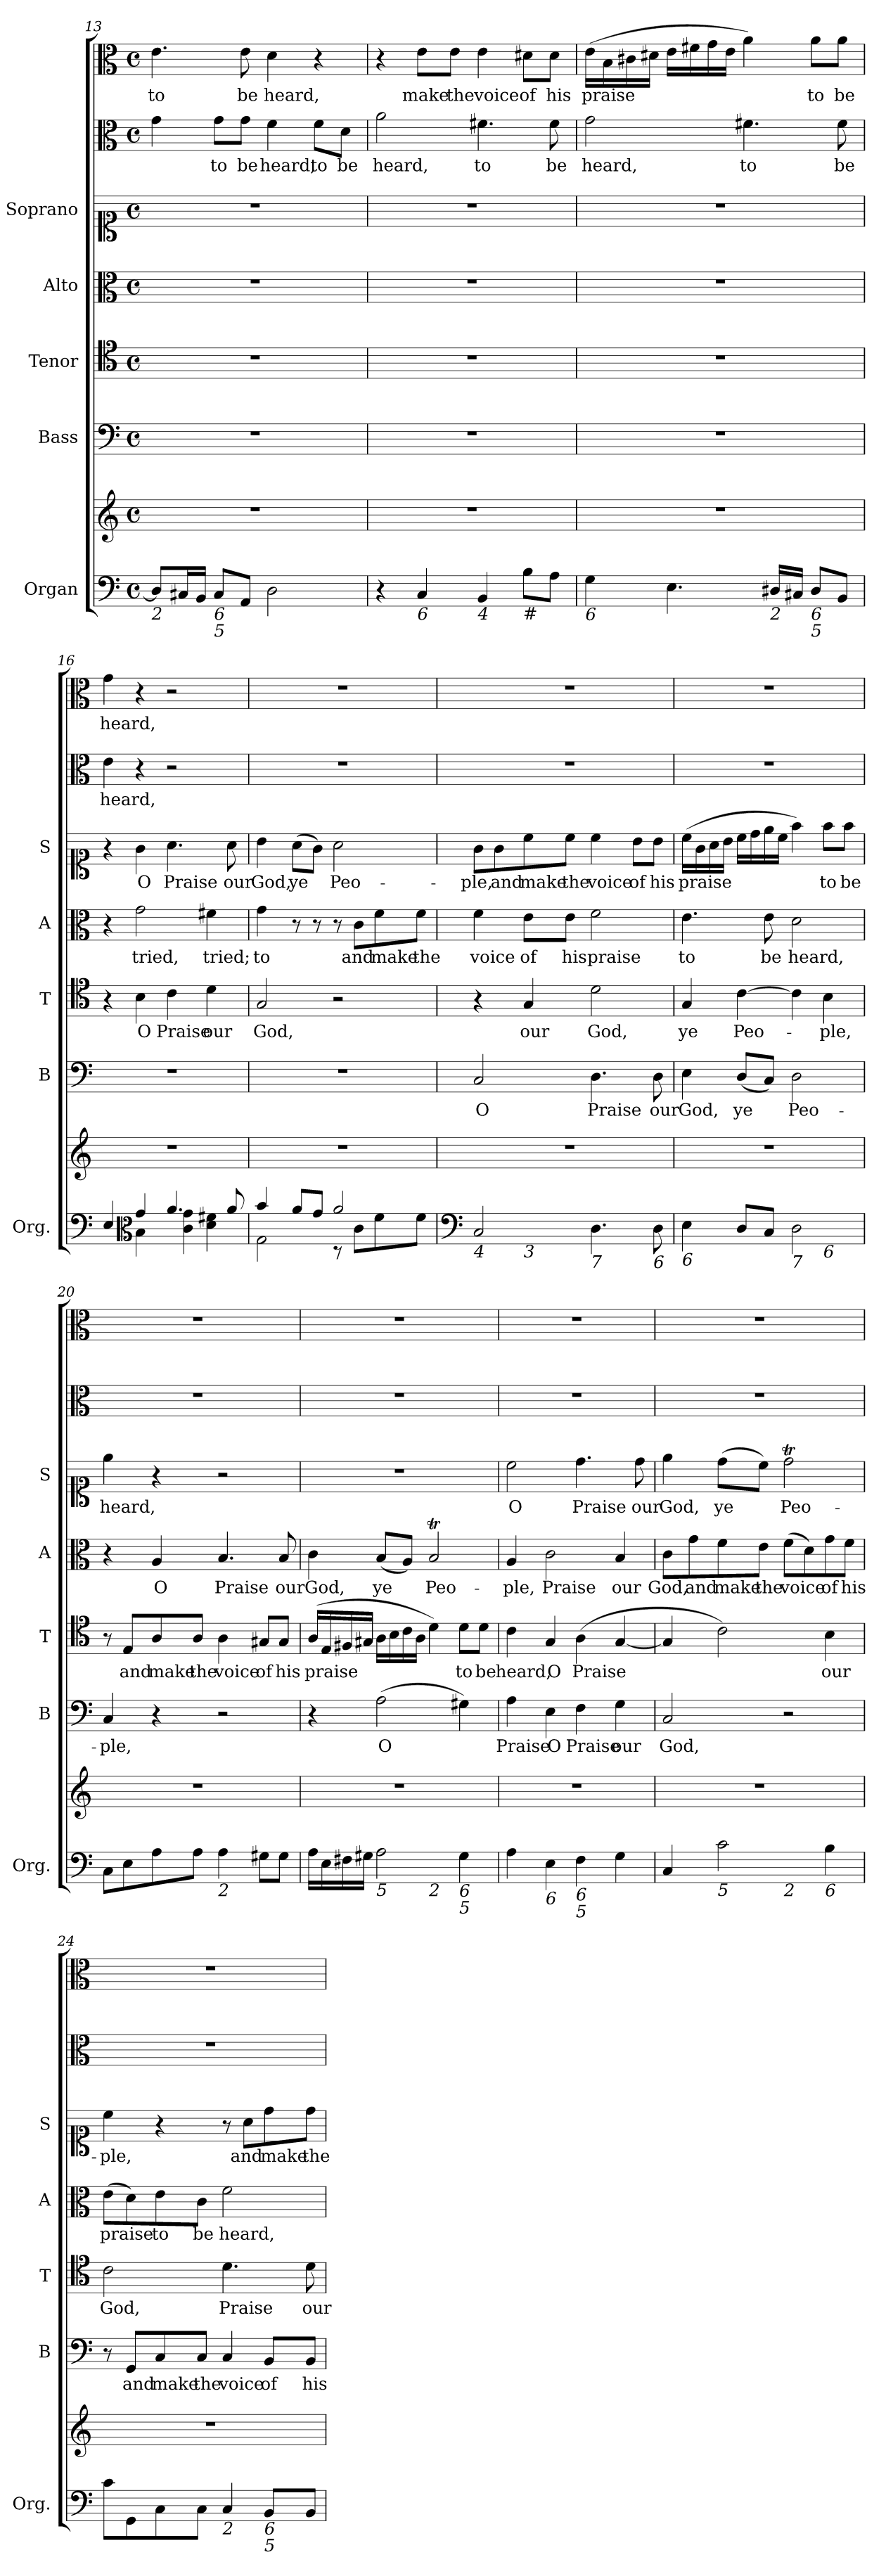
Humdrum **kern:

**kern	**kern	**kern	**text	**kern	**text	**kern	**text	**kern	**text	**kern	**text	**kern	**text
*part7	*part7	*part6	*part6	*part5	*part5	*part4	*part4	*part3	*part3	*part2	*part2	*part1	*part1
*staff8	*staff7	*staff6	*staff6	*staff5	*staff5	*staff4	*staff4	*staff3	*staff3	*staff2	*staff2	*staff1	*staff1
*I"Organ	*	*I"Bass	*	*I"Tenor	*	*I"Alto	*	*I"Soprano	*	*	*	*	*
*I'Org.	*	*I'B	*	*I'T	*	*I'A	*	*I'S	*	*	*	*	*
*clefF4	*clefG2	*clefF4	*	*clefC4	*	*clefC3	*	*clefC1	*	*clefC3	*	*clefC3	*
*k[]	*k[]	*k[]	*	*k[]	*	*k[]	*	*k[]	*	*k[]	*	*k[]	*
*C:	*C:	*C:	*	*C:	*	*C:	*	*C:	*	*C:	*	*C:	*
*M4/4	*M4/4	*M4/4	*	*M4/4	*	*M4/4	*	*M4/4	*	*M4/4	*	*M4/4	*
*met(c)	*met(c)	*met(c)	*	*met(c)	*	*met(c)	*	*met(c)	*	*met(c)	*	*met(c)	*
=13	=13	=13	=13	=13	=13	=13	=13	=13	=13	=13	=13	=13	=13
!LO:TX:b:i:t=2	!	!	!	!	!	!	!	!	!	!	!	!	!
!	!	!	!	!	!	!	!	!	!	!	!	!	!LO:LY:b
8D/L]	1r	1r	.	1r	.	1r	.	1r	.	4g\	.	4.e\	to
16C#X/L	.	.	.	.	.	.	.	.	.	.	.	.	.
16BB/JJ	.	.	.	.	.	.	.	.	.	.	.	.	.
!LO:TX:b:i:t=6	!	!	!	!	!	!	!	!	!	!	!	!	!
!LO:TX:b:i:t=5	!	!	!	!	!	!	!	!	!	!	!	!	!
!	!	!	!	!	!	!	!	!	!	!	!LO:LY:b	!	!
8C#/L	.	.	.	.	.	.	.	.	.	8g\L	to	.	.
!	!	!	!	!	!	!	!	!	!	!	!LO:LY:b	!	!LO:LY:b
8AA/J	.	.	.	.	.	.	.	.	.	8g\J	be	8e\	be
!	!	!	!	!	!	!	!	!	!	!	!LO:LY:b	!	!LO:LY:b
2D\	.	.	.	.	.	.	.	.	.	4f\	heard,	4d\	heard,
!	!	!	!	!	!	!	!	!	!	!	!LO:LY:b	!	!
.	.	.	.	.	.	.	.	.	.	8f\L	to	4r	.
!	!	!	!	!	!	!	!	!	!	!	!LO:LY:b	!	!
.	.	.	.	.	.	.	.	.	.	8d\J	be	.	.
=14	=14	=14	=14	=14	=14	=14	=14	=14	=14	=14	=14	=14	=14
!	!	!	!	!	!	!	!	!	!	!	!LO:LY:b	!	!
4r	1r	1r	.	1r	.	1r	.	1r	.	2a\	heard,	4r	.
!LO:TX:b:i:t=6	!	!	!	!	!	!	!	!	!	!	!	!	!
!	!	!	!	!	!	!	!	!	!	!	!	!	!LO:LY:b
4C/	.	.	.	.	.	.	.	.	.	.	.	8e\L	make
!	!	!	!	!	!	!	!	!	!	!	!	!	!LO:LY:b
.	.	.	.	.	.	.	.	.	.	.	.	8e\J	the
!LO:TX:b:i:t=4	!	!	!	!	!	!	!	!	!	!	!	!	!
!	!	!	!	!	!	!	!	!	!	!	!LO:LY:b	!	!LO:LY:b
4BB/	.	.	.	.	.	.	.	.	.	4.f#X\	to	4e\	voice
!LO:TX:b:t=#	!	!	!	!	!	!	!	!	!	!	!	!	!
!	!	!	!	!	!	!	!	!	!	!	!	!	!LO:LY:b
8B\L	.	.	.	.	.	.	.	.	.	.	.	8d#X\L	of
!	!	!	!	!	!	!	!	!	!	!	!LO:LY:b	!	!LO:LY:b
8A\J	.	.	.	.	.	.	.	.	.	8f#\	be	8d#\J	his
!!LO:LB:g=z
=15	=15	=15	=15	=15	=15	=15	=15	=15	=15	=15	=15	=15	=15
!LO:TX:b:i:t=6	!	!	!	!	!	!	!	!	!	!	!	!	!
!	!	!	!	!	!	!	!	!	!	!	!LO:LY:b	!	!LO:LY:b
4G\	1r	1r	.	1r	.	1r	.	1r	.	2g\	heard,	(>16e\LL	praise
.	.	.	.	.	.	.	.	.	.	.	.	16B\	.
.	.	.	.	.	.	.	.	.	.	.	.	16c#X\	.
.	.	.	.	.	.	.	.	.	.	.	.	16d#X\JJ	.
4.E\	.	.	.	.	.	.	.	.	.	.	.	16e\LL	.
.	.	.	.	.	.	.	.	.	.	.	.	16f#X\	.
.	.	.	.	.	.	.	.	.	.	.	.	16g\	.
.	.	.	.	.	.	.	.	.	.	.	.	16e\JJ	.
!	!	!	!	!	!	!	!	!	!	!	!LO:LY:b	!	!
.	.	.	.	.	.	.	.	.	.	4.f#X\	to	4a\)	.
!LO:TX:b:i:t=2	!	!	!	!	!	!	!	!	!	!	!	!	!
16D#X/LL	.	.	.	.	.	.	.	.	.	.	.	.	.
16C#X/JJ	.	.	.	.	.	.	.	.	.	.	.	.	.
!LO:TX:b:i:t=6	!	!	!	!	!	!	!	!	!	!	!	!	!
!LO:TX:b:i:t=5	!	!	!	!	!	!	!	!	!	!	!	!	!
!	!	!	!	!	!	!	!	!	!	!	!	!	!LO:LY:b
8D#/L	.	.	.	.	.	.	.	.	.	.	.	8a\L	to
!	!	!	!	!	!	!	!	!	!	!	!LO:LY:b	!	!LO:LY:b
8BB/J	.	.	.	.	.	.	.	.	.	8f#\	be	8a\J	be
=16	=16	=16	=16	=16	=16	=16	=16	=16	=16	=16	=16	=16	=16
*^	*	*	*	*	*	*	*	*	*	*	*	*	*
!	!	!	!	!	!	!	!	!	!	!	!	!LO:LY:b	!	!LO:LY:b
4E/	4ryy	1r	1r	.	4r	.	4r	.	4r	.	4e\	heard,	4g\	heard,
*clefC3	*	*	*	*	*	*	*	*	*	*	*	*	*	*
!	!	!	!	!	!	!LO:LY:b	!	!LO:LY:b	!	!LO:LY:b	!	!	!	!
4g/	4B\	.	.	.	4B\	O	2g\	tried,	4g\	O	4r	.	4r	.
!	!	!	!	!	!	!LO:LY:b	!	!	!	!LO:LY:b	!	!	!	!
4.a/	4c\ 4g\	.	.	.	4c\	Praise	.	.	4.a\	Praise	2r	.	2r	.
!	!	!	!	!	!	!LO:LY:b	!	!LO:LY:b	!	!	!	!	!	!
.	4d\ 4f#X\	.	.	.	4d\	our	4f#X\	tried;	.	.	.	.	.	.
!	!	!	!	!	!	!	!	!	!	!LO:LY:b	!	!	!	!
8a/	.	.	.	.	.	.	.	.	8a\	our	.	.	.	.
=17	=17	=17	=17	=17	=17	=17	=17	=17	=17	=17	=17	=17	=17	=17
!	!	!	!	!	!	!LO:LY:b	!	!LO:LY:b	!	!LO:LY:b	!	!	!	!
4b/	2G\	1r	1r	.	2G/	God,	4g\	to	4b\	God,	1r	.	1r	.
!	!	!	!	!	!	!	!	!	!	!LO:LY:b	!	!	!	!
8a/L	.	.	.	.	.	.	8r	.	(>8a\L	ye	.	.	.	.
8g/J	.	.	.	.	.	.	8r	.	8g\J)	.	.	.	.	.
!	!	!	!	!	!	!	!	!	!	!LO:LY:b	!	!	!	!
2a/	8rD	.	.	.	2r	.	8r	.	2a\	Peo-	.	.	.	.
!	!	!	!	!	!	!	!	!LO:LY:b	!	!	!	!	!	!
.	8c\L	.	.	.	.	.	8c\L	and	.	.	.	.	.	.
!	!	!	!	!	!	!	!	!LO:LY:b	!	!	!	!	!	!
.	8f\	.	.	.	.	.	8f\	make	.	.	.	.	.	.
!	!	!	!	!	!	!	!	!LO:LY:b	!	!	!	!	!	!
.	8f\J	.	.	.	.	.	8f\J	the	.	.	.	.	.	.
=18	=18	=18	=18	=18	=18	=18	=18	=18	=18	=18	=18	=18	=18	=18
*clefF4	*	*	*	*	*	*	*	*	*	*	*	*	*	*
!LO:TX:b:i:t=4	!	!	!	!	!	!	!	!	!	!	!	!	!	!
!	!	!	!	!LO:LY:b	!	!	!	!LO:LY:b	!	!LO:LY:b	!	!	!	!
2C/	4ryy	1r	2C/	O	4r	.	4f\	voice	8g\L	-ple,	1r	.	1r	.
!	!	!	!	!	!	!	!	!	!	!LO:LY:b	!	!	!	!
.	.	.	.	.	.	.	.	.	8g\	and	.	.	.	.
!	!LO:TX:b:i:t=3	!	!	!	!	!	!	!	!	!	!	!	!	!
!	!	!	!	!	!	!LO:LY:b	!	!LO:LY:b	!	!LO:LY:b	!	!	!	!
.	2.ryy	.	.	.	4G/	our	8e\L	of	8cc\	make	.	.	.	.
!	!	!	!	!	!	!	!	!LO:LY:b	!	!LO:LY:b	!	!	!	!
.	.	.	.	.	.	.	8e\J	his	8cc\J	the	.	.	.	.
!LO:TX:b:i:t=7	!	!	!	!	!	!	!	!	!	!	!	!	!	!
!	!	!	!	!LO:LY:b	!	!LO:LY:b	!	!LO:LY:b	!	!LO:LY:b	!	!	!	!
4.D\	.	.	4.D\	Praise	2d\	God,	2f\	praise	4cc\	voice	.	.	.	.
!	!	!	!	!	!	!	!	!	!	!LO:LY:b	!	!	!	!
.	.	.	.	.	.	.	.	.	8b\L	of	.	.	.	.
!LO:TX:b:i:t=6	!	!	!	!	!	!	!	!	!	!	!	!	!	!
!	!	!	!	!LO:LY:b	!	!	!	!	!	!LO:LY:b	!	!	!	!
8D\	.	.	8D\	our	.	.	.	.	8b\J	his	.	.	.	.
!!LO:PB:g=z
=19	=19	=19	=19	=19	=19	=19	=19	=19	=19	=19	=19	=19	=19	=19
!LO:TX:b:i:t=6	!	!	!	!	!	!	!	!	!	!	!	!	!	!
!	!	!	!	!LO:LY:b	!	!LO:LY:b	!	!LO:LY:b	!	!LO:LY:b	!	!	!	!
4E\	2.ryy	1r	4E\	God,	4G/	ye	4.e\	to	(>16cc\LL	praise	1r	.	1r	.
.	.	.	.	.	.	.	.	.	16g\	.	.	.	.	.
.	.	.	.	.	.	.	.	.	16a\	.	.	.	.	.
.	.	.	.	.	.	.	.	.	16b\JJ	.	.	.	.	.
!	!	!	!	!LO:LY:b	!	!LO:LY:b	!	!	!	!	!	!	!	!
8D/L	.	.	(<8D/L	ye	[4c\	Peo-	.	.	16cc\LL	.	.	.	.	.
.	.	.	.	.	.	.	.	.	16dd\	.	.	.	.	.
!	!	!	!	!	!	!	!	!LO:LY:b	!	!	!	!	!	!
8C/J	.	.	8C/J)	.	.	.	8e\	be	16ee\	.	.	.	.	.
.	.	.	.	.	.	.	.	.	16cc\JJ	.	.	.	.	.
!LO:TX:b:i:t=7	!	!	!	!	!	!	!	!	!	!	!	!	!	!
!	!	!	!	!LO:LY:b	!	!	!	!LO:LY:b	!	!	!	!	!	!
2D\	.	.	2D\	Peo-	4c\]	.	2d\	heard,	4ff\)	.	.	.	.	.
!	!LO:TX:b:i:t=6	!	!	!	!	!	!	!	!	!	!	!	!	!
!	!	!	!	!	!	!LO:LY:b	!	!	!	!LO:LY:b	!	!	!	!
.	4ryy	.	.	.	4B\	-ple,	.	.	8ff\L	to	.	.	.	.
!	!	!	!	!	!	!	!	!	!	!LO:LY:b	!	!	!	!
.	.	.	.	.	.	.	.	.	8ff\J	be	.	.	.	.
=20	=20	=20	=20	=20	=20	=20	=20	=20	=20	=20	=20	=20	=20	=20
!	!	!	!	!LO:LY:b	!	!	!	!	!	!LO:LY:b	!	!	!	!
*v	*v	*	*	*	*	*	*	*	*	*	*	*	*	*
8C\L	1r	4C/	-ple,	8r	.	4r	.	4ee\	heard,	1r	.	1r	.
!	!	!	!	!	!LO:LY:b	!	!	!	!	!	!	!	!
8E\	.	.	.	8E/L	and	.	.	.	.	.	.	.	.
!	!	!	!	!	!LO:LY:b	!	!LO:LY:b	!	!	!	!	!	!
8A\	.	4r	.	8A/	make	4A/	O	4r	.	.	.	.	.
!	!	!	!	!	!LO:LY:b	!	!	!	!	!	!	!	!
8A\J	.	.	.	8A/J	the	.	.	.	.	.	.	.	.
!LO:TX:b:i:t=2	!	!	!	!	!	!	!	!	!	!	!	!	!
!	!	!	!	!	!LO:LY:b	!	!LO:LY:b	!	!	!	!	!	!
4A\	.	2r	.	4A\	voice	4.B/	Praise	2r	.	.	.	.	.
!	!	!	!	!	!LO:LY:b	!	!	!	!	!	!	!	!
8G#X\L	.	.	.	8G#X/L	of	.	.	.	.	.	.	.	.
!	!	!	!	!	!LO:LY:b	!	!LO:LY:b	!	!	!	!	!	!
8G#\J	.	.	.	8G#/J	his	8B/	our	.	.	.	.	.	.
=21	=21	=21	=21	=21	=21	=21	=21	=21	=21	=21	=21	=21	=21
!	!	!	!	!	!LO:LY:b	!	!LO:LY:b	!	!	!	!	!	!
*^	*	*	*	*	*	*	*	*	*	*	*	*	*
16A\LL	2ryy	1r	4r	.	(>16A/LL	praise	4c\	God,	1r	.	1r	.	1r	.
16E\	.	.	.	.	16E/	.	.	.	.	.	.	.	.	.
16F#X\	.	.	.	.	16F#X/	.	.	.	.	.	.	.	.	.
16G#X\JJ	.	.	.	.	16G#X/JJ	.	.	.	.	.	.	.	.	.
!LO:TX:b:i:t=5	!	!	!	!	!	!	!	!	!	!	!	!	!	!
!	!	!	!	!LO:LY:b	!	!	!	!LO:LY:b	!	!	!	!	!	!
2A\	.	.	(>2A\	O	16A\LL	.	(<8B/L	ye	.	.	.	.	.	.
.	.	.	.	.	16B\	.	.	.	.	.	.	.	.	.
.	.	.	.	.	16c\	.	8A/J)	.	.	.	.	.	.	.
.	.	.	.	.	16A\JJ	.	.	.	.	.	.	.	.	.
!	!LO:TX:b:i:t=2	!	!	!	!	!	!	!	!	!	!	!	!	!
!	!	!	!	!	!	!	!	!LO:LY:b	!	!	!	!	!	!
.	2ryy	.	.	.	4d\)	.	2Bt/	Peo-	.	.	.	.	.	.
!LO:TX:b:i:t=6	!	!	!	!	!	!	!	!	!	!	!	!	!	!
!LO:TX:b:i:t=5	!	!	!	!	!	!	!	!	!	!	!	!	!	!
!	!	!	!	!	!	!LO:LY:b	!	!	!	!	!	!	!	!
4G#\	.	.	4G#X\)	.	8d\L	to	.	.	.	.	.	.	.	.
!	!	!	!	!	!	!LO:LY:b	!	!	!	!	!	!	!	!
.	.	.	.	.	8d\J	be	.	.	.	.	.	.	.	.
!!LO:LB:g=z
=22	=22	=22	=22	=22	=22	=22	=22	=22	=22	=22	=22	=22	=22	=22
!	!	!	!	!LO:LY:b	!	!LO:LY:b	!	!LO:LY:b	!	!LO:LY:b	!	!	!	!
*v	*v	*	*	*	*	*	*	*	*	*	*	*	*	*
4A\	1r	4A\	Praise	4c\	heard,	4A/	-ple,	2cc\	O	1r	.	1r	.
!LO:TX:b:i:t=6	!	!	!	!	!	!	!	!	!	!	!	!	!
!	!	!	!LO:LY:b	!	!LO:LY:b	!	!LO:LY:b	!	!	!	!	!	!
4E\	.	4E\	O	4G/	O	2c\	Praise	.	.	.	.	.	.
!LO:TX:b:i:t=6	!	!	!	!	!	!	!	!	!	!	!	!	!
!LO:TX:b:i:t=5	!	!	!	!	!	!	!	!	!	!	!	!	!
!	!	!	!LO:LY:b	!	!LO:LY:b	!	!	!	!LO:LY:b	!	!	!	!
4F\	.	4F\	Praise	(>4A\	Praise	.	.	4.dd\	Praise	.	.	.	.
!	!	!	!LO:LY:b	!	!	!	!LO:LY:b	!	!	!	!	!	!
4G\	.	4G\	our	[4G/	.	4B/	our	.	.	.	.	.	.
!	!	!	!	!	!	!	!	!	!LO:LY:b	!	!	!	!
.	.	.	.	.	.	.	.	8dd\	our	.	.	.	.
=23	=23	=23	=23	=23	=23	=23	=23	=23	=23	=23	=23	=23	=23
!	!	!	!LO:LY:b	!	!	!	!LO:LY:b	!	!LO:LY:b	!	!	!	!
*^	*	*	*	*	*	*	*	*	*	*	*	*	*
4C/	2ryy	1r	2C/	God,	4G/]	.	8c\L	God,	4ee\	God,	1r	.	1r	.
!	!	!	!	!	!	!	!	!LO:LY:b	!	!	!	!	!	!
.	.	.	.	.	.	.	8g\	and	.	.	.	.	.	.
!LO:TX:b:i:t=5	!	!	!	!	!	!	!	!	!	!	!	!	!	!
!	!	!	!	!	!	!	!	!LO:LY:b	!	!LO:LY:b	!	!	!	!
2c\	.	.	.	.	2c\)	.	8f\	make	(>8dd\L	ye	.	.	.	.
!	!	!	!	!	!	!	!	!LO:LY:b	!	!	!	!	!	!
.	.	.	.	.	.	.	8e\J	the	8cc\J)	.	.	.	.	.
!	!LO:TX:b:i:t=2	!	!	!	!	!	!	!	!	!	!	!	!	!
!	!	!	!	!	!	!	!	!LO:LY:b	!	!LO:LY:b	!	!	!	!
.	2ryy	.	2r	.	.	.	(>8f\L	voice	2ddT\	Peo-	.	.	.	.
.	.	.	.	.	.	.	8d\)	.	.	.	.	.	.	.
!LO:TX:b:i:t=6	!	!	!	!	!	!	!	!	!	!	!	!	!	!
!	!	!	!	!	!	!LO:LY:b	!	!LO:LY:b	!	!	!	!	!	!
4B\	.	.	.	.	4B\	our	8g\	of	.	.	.	.	.	.
!	!	!	!	!	!	!	!	!LO:LY:b	!	!	!	!	!	!
.	.	.	.	.	.	.	8f\J	his	.	.	.	.	.	.
=24	=24	=24	=24	=24	=24	=24	=24	=24	=24	=24	=24	=24	=24	=24
!	!	!	!	!	!	!LO:LY:b	!	!LO:LY:b	!	!LO:LY:b	!	!	!	!
*v	*v	*	*	*	*	*	*	*	*	*	*	*	*	*
8c\L	1r	8r	.	2c\	God,	(>8e\L	praise	4cc\	-ple,	1r	.	1r	.
!	!	!	!LO:LY:b	!	!	!	!	!	!	!	!	!	!
8GG\	.	8GG/L	and	.	.	8d\)	.	.	.	.	.	.	.
!	!	!	!LO:LY:b	!	!	!	!LO:LY:b	!	!	!	!	!	!
8C\	.	8C/	make	.	.	8e\	to	4r	.	.	.	.	.
!	!	!	!LO:LY:b	!	!	!	!LO:LY:b	!	!	!	!	!	!
8C\J	.	8C/J	the	.	.	8c\J	be	.	.	.	.	.	.
!LO:TX:b:i:t=2	!	!	!	!	!	!	!	!	!	!	!	!	!
!	!	!	!LO:LY:b	!	!LO:LY:b	!	!LO:LY:b	!	!	!	!	!	!
4C/	.	4C/	voice	4.d\	Praise	2f\	heard,	8r	.	.	.	.	.
!	!	!	!	!	!	!	!	!	!LO:LY:b	!	!	!	!
.	.	.	.	.	.	.	.	8a\L	and	.	.	.	.
!LO:TX:b:i:t=6	!	!	!	!	!	!	!	!	!	!	!	!	!
!LO:TX:b:i:t=5	!	!	!	!	!	!	!	!	!	!	!	!	!
!	!	!	!LO:LY:b	!	!	!	!	!	!LO:LY:b	!	!	!	!
8BB/L	.	8BB/L	of	.	.	.	.	8dd\	make	.	.	.	.
!	!	!	!LO:LY:b	!	!LO:LY:b	!	!	!	!LO:LY:b	!	!	!	!
8BB/J	.	8BB/J	his	8d\	our	.	.	8dd\J	the	.	.	.	.
=	=	=	=	=	=	=	=	=	=	=	=	=	=
*-	*-	*-	*-	*-	*-	*-	*-	*-	*-	*-	*-	*-	*-
